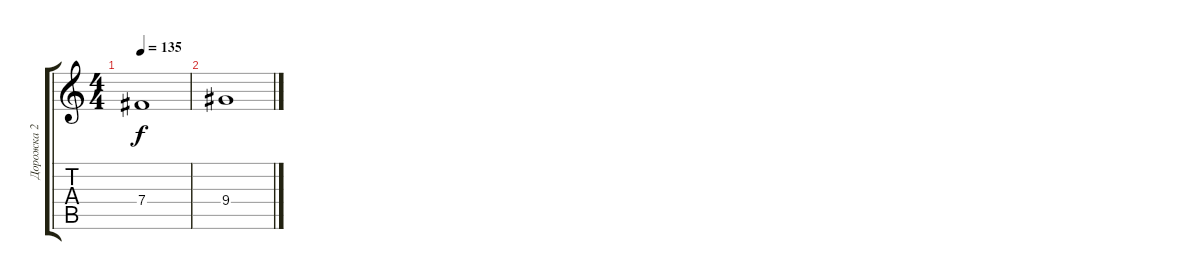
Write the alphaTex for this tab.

\track ("Дорожка 2" "Дорожка 2") {instrument distortionguitar}
\staff {score tabs}
\tuning (Db4 Ab3 E3 B2 Gb2 B1) {hide}
\ts (4 4)
\section ("" " ")
\tempo 135
\clef g2
\ks c
7.4.1{dy f} |
9.4.1
